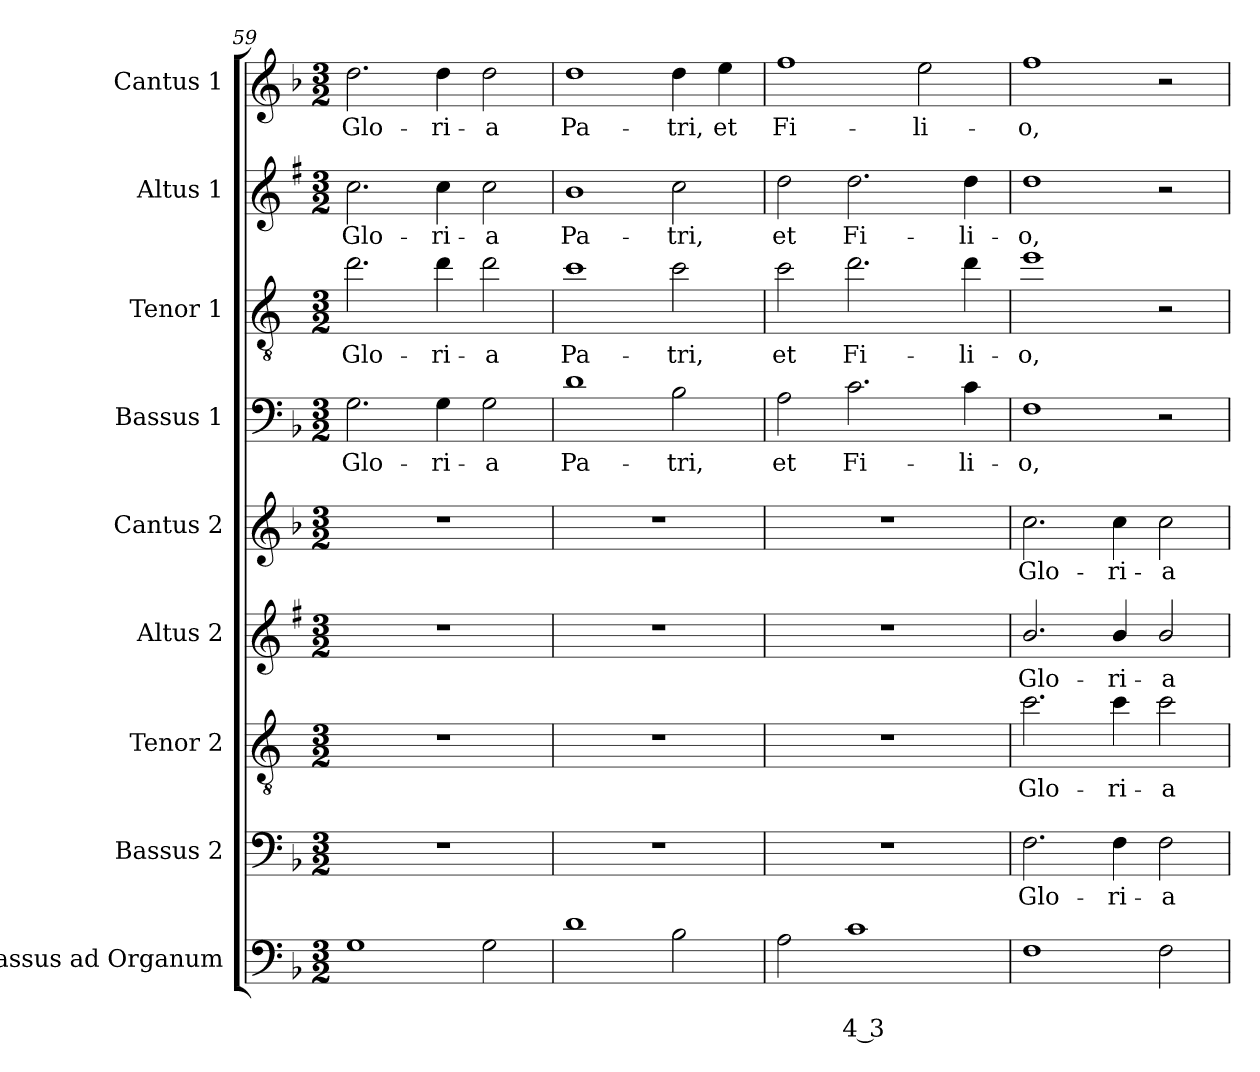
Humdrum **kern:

**kern	**text	**text	**kern	**text	**kern	**text	**kern	**text	**kern	**text	**kern	**text	**kern	**text	**kern	**text	**kern	**text
*part9	*part9	*part9	*part8	*part8	*part7	*part7	*part6	*part6	*part5	*part5	*part4	*part4	*part3	*part3	*part2	*part2	*part1	*part1
*staff9	*staff9	*staff9	*staff8	*staff8	*staff7	*staff7	*staff6	*staff6	*staff5	*staff5	*staff4	*staff4	*staff3	*staff3	*staff2	*staff2	*staff1	*staff1
*I"Bassus ad Organum	*	*	*I"Bassus 2	*	*I"Tenor 2	*	*I"Altus 2	*	*I"Cantus 2	*	*I"Bassus 1	*	*I"Tenor 1	*	*I"Altus 1	*	*I"Cantus 1	*
*I'Org	*	*	*I'B2	*	*I'T2	*	*I'A2	*	*I'C2	*	*I'B1	*	*I'T1	*	*I'A1	*	*I'C1	*
*clefF4	*	*	*clefF4	*	*clefGv2	*	*clefG2	*	*clefG2	*	*clefF4	*	*clefGv2	*	*clefG2	*	*clefG2	*
*	*	*	*	*	*ITrd4c7	*	*ITrd1c2	*	*	*	*	*	*ITrd4c7	*	*ITrd1c2	*	*	*
*k[b-]	*	*	*k[b-]	*	*k[b-]	*	*k[b-]	*	*k[b-]	*	*k[b-]	*	*k[b-]	*	*k[b-]	*	*k[b-]	*
*F:	*	*	*F:	*	*F:	*	*F:	*	*F:	*	*F:	*	*F:	*	*F:	*	*F:	*
*M3/2	*	*	*M3/2	*	*M3/2	*	*M3/2	*	*M3/2	*	*M3/2	*	*M3/2	*	*M3/2	*	*M3/2	*
=59	=59	=59	=59	=59	=59	=59	=59	=59	=59	=59	=59	=59	=59	=59	=59	=59	=59	=59
!	!	!	!	!	!	!	!	!	!	!	!	!LO:LY:b	!	!LO:LY:b	!	!LO:LY:b	!	!LO:LY:b
1G	.	.	1.r	.	1.r	.	1.r	.	1.r	.	2.G\	Glo-	2.g\	Glo-	2.b-\	Glo-	2.dd\	Glo-
!	!	!	!	!	!	!	!	!	!	!	!	!LO:LY:b	!	!LO:LY:b	!	!LO:LY:b	!	!LO:LY:b
.	.	.	.	.	.	.	.	.	.	.	4G\	-ri-	4g\	-ri-	4b-\	-ri-	4dd\	-ri-
!	!	!	!	!	!	!	!	!	!	!	!	!LO:LY:b	!	!LO:LY:b	!	!LO:LY:b	!	!LO:LY:b
2G\	.	.	.	.	.	.	.	.	.	.	2G\	-a	2g\	-a	2b-\	-a	2dd\	-a
=60	=60	=60	=60	=60	=60	=60	=60	=60	=60	=60	=60	=60	=60	=60	=60	=60	=60	=60
!	!	!	!	!	!	!	!	!	!	!	!	!LO:LY:b	!	!LO:LY:b	!	!LO:LY:b	!	!LO:LY:b
1d	.	.	1.r	.	1.r	.	1.r	.	1.r	.	1d	Pa-	1f	Pa-	1a	Pa-	1dd	Pa-
!	!	!	!	!	!	!	!	!	!	!	!	!LO:LY:b	!	!LO:LY:b	!	!LO:LY:b	!	!LO:LY:b
2B-\	.	.	.	.	.	.	.	.	.	.	2B-\	-tri,	2f\	-tri,	2b-\	-tri,	4dd\	-tri,
!	!	!	!	!	!	!	!	!	!	!	!	!	!	!	!	!	!	!LO:LY:b
.	.	.	.	.	.	.	.	.	.	.	.	.	.	.	.	.	4ee\	et
=61	=61	=61	=61	=61	=61	=61	=61	=61	=61	=61	=61	=61	=61	=61	=61	=61	=61	=61
!	!	!	!	!	!	!	!	!	!	!	!	!LO:LY:b	!	!LO:LY:b	!	!LO:LY:b	!	!LO:LY:b
2A\	.	.	1.r	.	1.r	.	1.r	.	1.r	.	2A\	et	2f\	et	2cc\	et	1ff	Fi-
!	!	!LO:LY:b	!	!	!	!	!	!	!	!	!	!LO:LY:b	!	!LO:LY:b	!	!LO:LY:b	!	!
1c	.	4 3	.	.	.	.	.	.	.	.	2.c\	Fi-	2.g\	Fi-	2.cc\	Fi-	.	.
!	!	!	!	!	!	!	!	!	!	!	!	!	!	!	!	!	!	!LO:LY:b
.	.	.	.	.	.	.	.	.	.	.	.	.	.	.	.	.	2ee\	-li-
!	!	!	!	!	!	!	!	!	!	!	!	!LO:LY:b	!	!LO:LY:b	!	!LO:LY:b	!	!
.	.	.	.	.	.	.	.	.	.	.	4c\	-li-	4g\	-li-	4cc\	-li-	.	.
!!LO:LB:g=z
=62	=62	=62	=62	=62	=62	=62	=62	=62	=62	=62	=62	=62	=62	=62	=62	=62	=62	=62
!	!	!	!	!LO:LY:b	!	!LO:LY:b	!	!LO:LY:b	!	!LO:LY:b	!	!LO:LY:b	!	!LO:LY:b	!	!LO:LY:b	!	!LO:LY:b
1F	.	.	2.F\	Glo-	2.f\	Glo-	2.a/	Glo-	2.cc\	Glo-	1F	-o,	1a	-o,	1cc	-o,	1ff	-o,
!	!	!	!	!LO:LY:b	!	!LO:LY:b	!	!LO:LY:b	!	!LO:LY:b	!	!	!	!	!	!	!	!
.	.	.	4F\	-ri-	4f\	-ri-	4a/	-ri-	4cc\	-ri-	.	.	.	.	.	.	.	.
!	!	!	!	!LO:LY:b	!	!LO:LY:b	!	!LO:LY:b	!	!LO:LY:b	!	!	!	!	!	!	!	!
2F\	.	.	2F\	-a	2f\	-a	2a/	-a	2cc\	-a	2r	.	2r	.	2r	.	2r	.
=	=	=	=	=	=	=	=	=	=	=	=	=	=	=	=	=	=	=
*-	*-	*-	*-	*-	*-	*-	*-	*-	*-	*-	*-	*-	*-	*-	*-	*-	*-	*-
